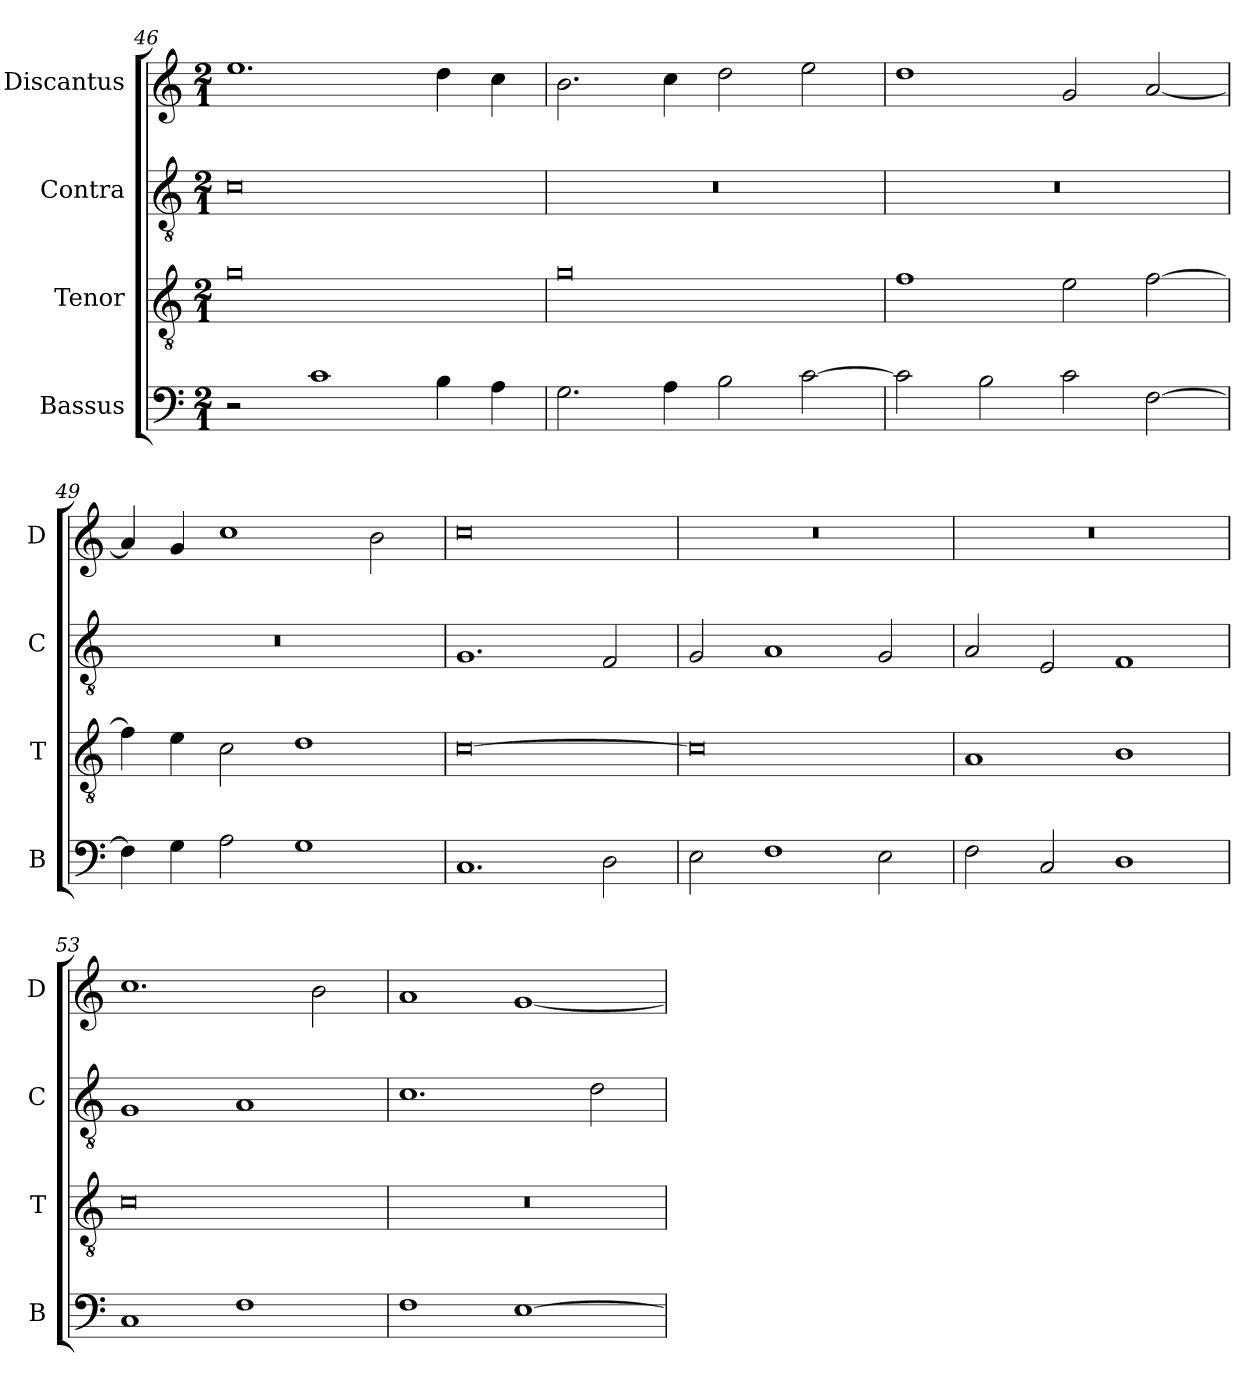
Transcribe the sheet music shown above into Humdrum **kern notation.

**kern	**kern	**kern	**kern
*part4	*part3	*part2	*part1
*staff4	*staff3	*staff2	*staff1
*I"Bassus	*I"Tenor	*I"Contra	*I"Discantus
*I'B	*I'T	*I'C	*I'D
*clefF4	*clefGv2	*clefGv2	*clefG2
*k[]	*k[]	*k[]	*k[]
*M2/1	*M2/1	*M2/1	*M2/1
=46	=46	=46	=46
2r	0g	0c	1.ee
1c	.	.	.
4B\	.	.	4dd\
4A\	.	.	4cc\
=47	=47	=47	=47
2.G\	0g	0r	2.b\
4A\	.	.	4cc\
2B\	.	.	2dd\
[2c\	.	.	2ee\
=48	=48	=48	=48
2c\]	1f	0r	1dd
2B\	.	.	.
2c\	2e\	.	2g/
[2F\	[2f\	.	[2a/
=49	=49	=49	=49
4F\]	4f\]	0r	4a/]
4G\	4e\	.	4g/
2A\	2c\	.	1cc
1G	1d	.	.
.	.	.	2b\
=50	=50	=50	=50
1.C	[0c	1.G	0cc
2D\	.	2F/	.
=51	=51	=51	=51
2E\	0c]	2G/	0r
1F	.	1A	.
2E\	.	2G/	.
=52	=52	=52	=52
2F\	1A	2A/	0r
2C/	.	2E/	.
1D	1B	1F	.
=53	=53	=53	=53
1C	0c	1G	1.cc
1F	.	1A	.
.	.	.	2b\
=54	=54	=54	=54
1F	0r	1.c	1a
[1E	.	.	[1g
.	.	2d\	.
=	=	=	=
*-	*-	*-	*-
